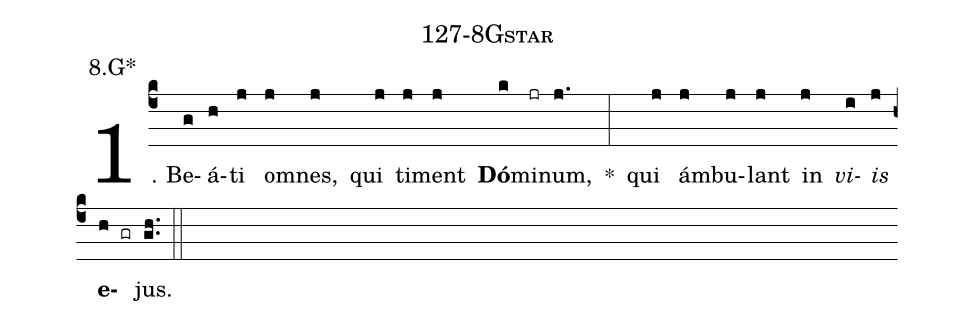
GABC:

name: 127-8Gstar;
annotation: 8.G*;
%%
(c4)1. Be(g)á(h)ti(j) om(j)nes,(j) qui(j) ti(j)ment(j) <b>Dó</b>(k)mi(jr)num,(j.) *(:) qui(j) ám(j)bu(j)lant(j) in(j) <i>vi</i>(i)<i>is</i>(j) <b>e</b>(h gr)jus.(gh..) (::)
